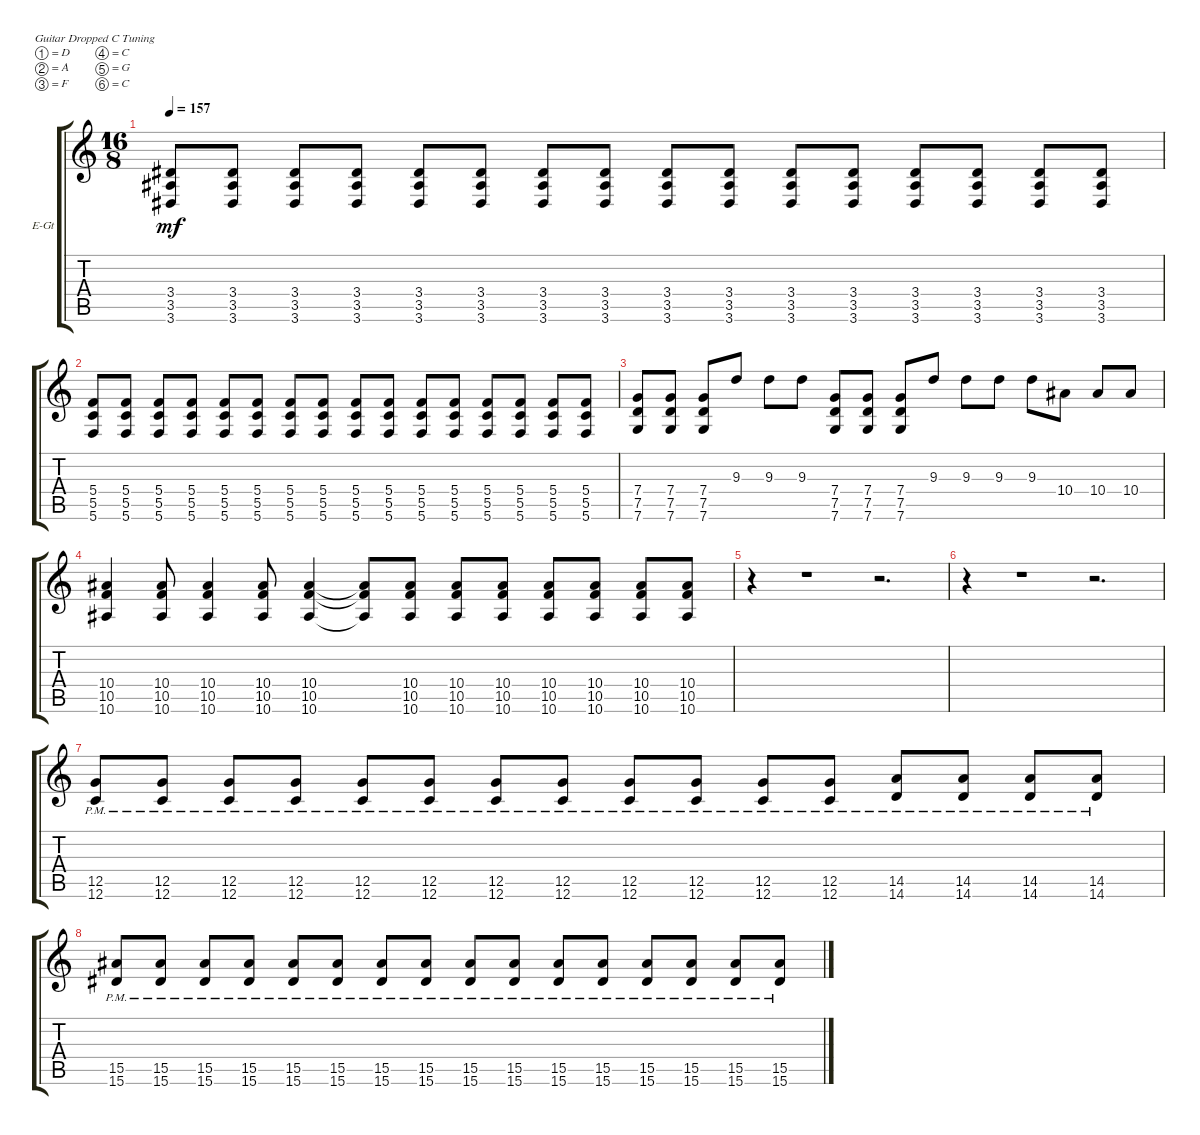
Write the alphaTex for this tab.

\bracketExtendMode groupsimilarinstruments
\firstSystemTrackNameOrientation horizontal
\otherSystemsTrackNameOrientation horizontal
\track ("Electric Guitar 2" "E-Gt") {instrument distortionguitar}
\staff {score tabs}
\tuning (D4 A3 F3 C3 G2 C2)
\ts (16 8)
\tempo 157
\clef g2
\ks c
(3.4 3.5 3.6).8{dy mf} (3.4 3.5 3.6).8 (3.4 3.5 3.6).8 (3.4 3.5 3.6).8 (3.4 3.5 3.6).8 (3.4 3.5 3.6).8 (3.4 3.5 3.6).8 (3.4 3.5 3.6).8 (3.4 3.5 3.6).8 (3.4 3.5 3.6).8 (3.4 3.5 3.6).8 (3.4 3.5 3.6).8 (3.4 3.5 3.6).8 (3.4 3.5 3.6).8 (3.4 3.5 3.6).8 (3.4 3.5 3.6).8 |
(5.4 5.5 5.6).8 (5.4 5.5 5.6).8 (5.4 5.5 5.6).8 (5.4 5.5 5.6).8 (5.4 5.5 5.6).8 (5.4 5.5 5.6).8 (5.4 5.5 5.6).8 (5.4 5.5 5.6).8 (5.4 5.5 5.6).8 (5.4 5.5 5.6).8 (5.4 5.5 5.6).8 (5.4 5.5 5.6).8 (5.4 5.5 5.6).8 (5.4 5.5 5.6).8 (5.4 5.5 5.6).8 (5.4 5.5 5.6).8 |
(7.4 7.5 7.6).8 (7.4 7.5 7.6).8 (7.4 7.5 7.6).8 9.3.8 9.3.8 9.3.8 (7.4 7.5 7.6).8 (7.4 7.5 7.6).8 (7.4 7.5 7.6).8 9.3.8 9.3.8 9.3.8 9.3.8 10.4.8 10.4.8 10.4.8 |
(10.4 10.5 10.6).4 (10.4 10.5 10.6).8 (10.4 10.5 10.6).4 (10.4 10.5 10.6).8 (10.4 10.5 10.6).4 (10.4{t} 10.5{t} 10.6{t}).8 (10.4 10.5 10.6).8 (10.4 10.5 10.6).8 (10.4 10.5 10.6).8 (10.4 10.5 10.6).8 (10.4 10.5 10.6).8 (10.4 10.5 10.6).8 (10.4 10.5 10.6).8 |
r.4 r.1 r.2{d} |
r.4 r.1 r.2{d} |
(12.5{pm} 12.6{pm}).8 (12.5{pm} 12.6{pm}).8 (12.5{pm} 12.6{pm}).8 (12.5{pm} 12.6{pm}).8 (12.5{pm} 12.6{pm}).8 (12.5{pm} 12.6{pm}).8 (12.5{pm} 12.6{pm}).8 (12.5{pm} 12.6{pm}).8 (12.5{pm} 12.6{pm}).8 (12.5{pm} 12.6{pm}).8 (12.5{pm} 12.6{pm}).8 (12.5{pm} 12.6{pm}).8 (14.5{pm} 14.6{pm}).8 (14.5{pm} 14.6{pm}).8 (14.5{pm} 14.6{pm}).8 (14.5{pm} 14.6{pm}).8 |
(15.5{pm} 15.6{pm}).8 (15.5{pm} 15.6{pm}).8 (15.5{pm} 15.6{pm}).8 (15.5{pm} 15.6{pm}).8 (15.5{pm} 15.6{pm}).8 (15.5{pm} 15.6{pm}).8 (15.5{pm} 15.6{pm}).8 (15.5{pm} 15.6{pm}).8 (15.5{pm} 15.6{pm}).8 (15.5{pm} 15.6{pm}).8 (15.5{pm} 15.6{pm}).8 (15.5{pm} 15.6{pm}).8 (15.5{pm} 15.6{pm}).8 (15.5{pm} 15.6{pm}).8 (15.5{pm} 15.6{pm}).8 (15.5{pm} 15.6{pm}).8
